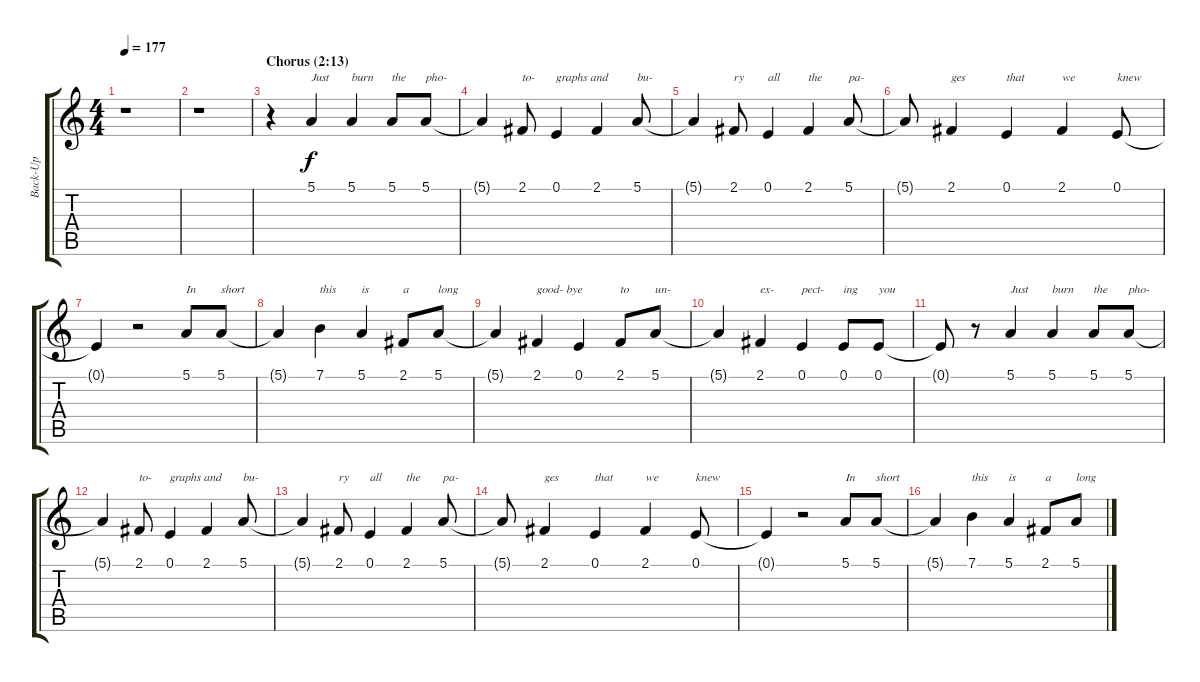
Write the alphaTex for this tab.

\track ("Back-Up" "Back-Up") {instrument baritonesax}
\staff {score tabs}
\tuning (E4 B3 G3 D3 A2 D2) {hide}
\ts (4 4)
\tempo 177
\clef g2
\ks c
r.1{dy f} |
r.1 |
\section ("" "Chorus (2:13)")
r.4{balance 8} 5.1.4{txt "Just"} 5.1.4{txt "burn"} 5.1.8{txt "the"} 5.1.8{txt "pho-"} |
5.1{t}.4 2.1.8{txt "to-"} 0.1.4{txt "graphs and"} 2.1.4 5.1.8{txt "bu-"} |
5.1{t}.4 2.1.8{txt "ry"} 0.1.4{txt "all"} 2.1.4{txt "the"} 5.1.8{txt "pa-"} |
5.1{t}.8 2.1.4{txt "ges"} 0.1.4{txt "that"} 2.1.4{txt "we"} 0.1.8{txt "knew"} |
0.1{t}.4 r.2 5.1.8{txt "In"} 5.1.8{txt "short"} |
5.1{t}.4 7.1.4{txt "this"} 5.1.4{txt "is"} 2.1.8{txt "a"} 5.1.8{txt "long"} |
5.1{t}.4 2.1.4{txt "good- bye"} 0.1.4 2.1.8{txt "to"} 5.1.8{txt "un-"} |
5.1{t}.4 2.1.4{txt "ex-"} 0.1.4{txt "pect-"} 0.1.8{txt "ing"} 0.1.8{txt "you"} |
0.1{t}.8 r.8 5.1.4{txt "Just"} 5.1.4{txt "burn"} 5.1.8{txt "the"} 5.1.8{txt "pho-"} |
5.1{t}.4 2.1.8{txt "to-"} 0.1.4{txt "graphs and"} 2.1.4 5.1.8{txt "bu-"} |
5.1{t}.4 2.1.8{txt "ry"} 0.1.4{txt "all"} 2.1.4{txt "the"} 5.1.8{txt "pa-"} |
5.1{t}.8 2.1.4{txt "ges"} 0.1.4{txt "that"} 2.1.4{txt "we"} 0.1.8{txt "knew"} |
0.1{t}.4 r.2 5.1.8{txt "In"} 5.1.8{txt "short"} |
5.1{t}.4 7.1.4{txt "this"} 5.1.4{txt "is"} 2.1.8{txt "a"} 5.1.8{txt "long"}
